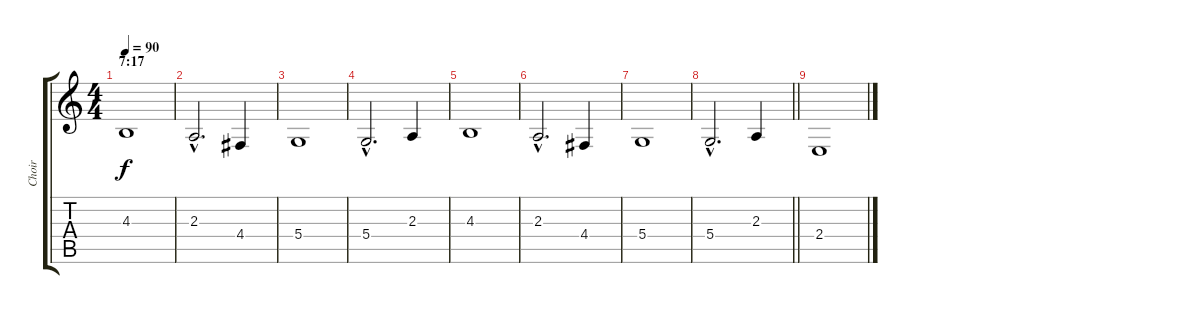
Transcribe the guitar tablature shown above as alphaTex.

\track ("Choir" "Choir") {instrument choiraahs}
\staff {score tabs}
\tuning (E4 B3 G3 D3 A2 E2) {hide}
\ts (4 4)
\section ("" "7:17")
\tempo 90
\clef g2
\ks c
4.3.1{dy f} |
2.3{hac}.2{d} 4.4.4 |
5.4.1 |
5.4{hac}.2{d} 2.3.4 |
4.3.1 |
2.3{hac}.2{d} 4.4.4 |
5.4.1 |
\barLineRight lightlight
5.4{hac}.2{d} 2.3.4 |
2.4.1
